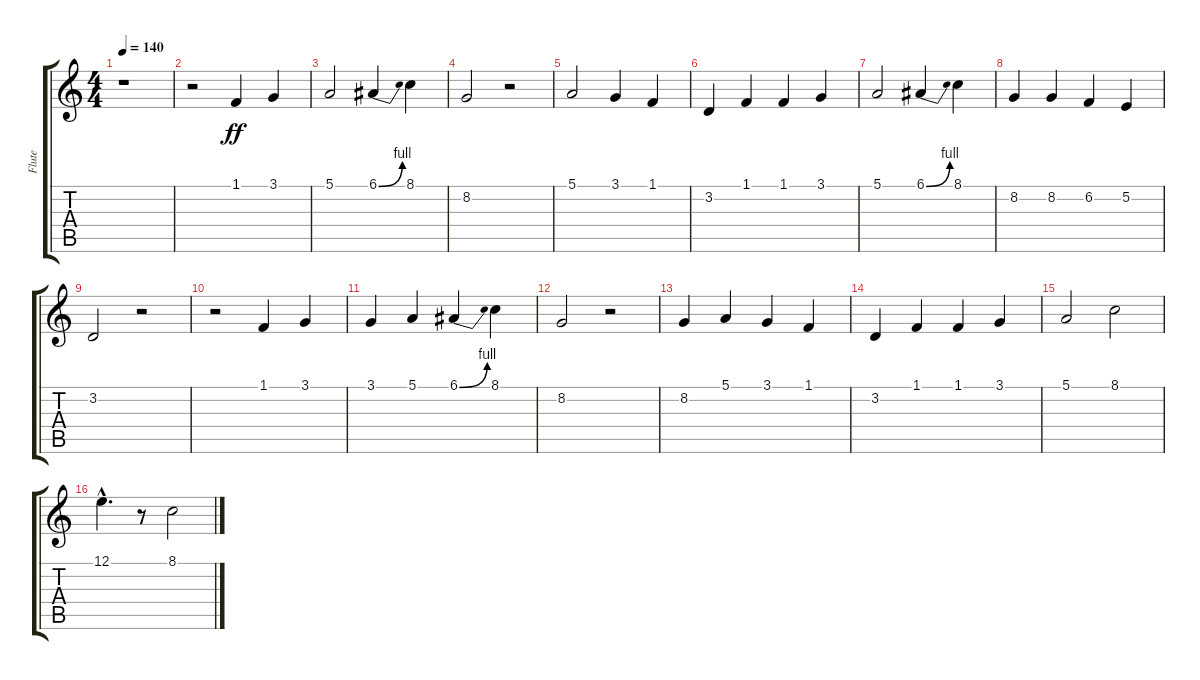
\track ("Flute" "Flute") {instrument flute}
\staff {score tabs}
\tuning (E4 B3 G3 D3 A2 E2) {hide}
\ts (4 4)
\tempo 140
\clef g2
\ks c
r.1{dy ff} |
r.2 1.1.4 3.1.4 |
5.1.2 6.1{be (bend 0 0 60 4)}.4 8.1.4 |
8.2.2 r.2 |
5.1.2 3.1.4 1.1.4 |
3.2.4 1.1.4 1.1.4 3.1.4 |
5.1.2 6.1{be (bend 0 0 60 4)}.4 8.1.4 |
8.2.4 8.2.4 6.2.4 5.2.4 |
3.2.2 r.2 |
r.2 1.1.4 3.1.4 |
3.1.4 5.1.4 6.1{be (bend 0 0 60 4)}.4 8.1.4 |
8.2.2 r.2 |
8.2.4 5.1.4 3.1.4 1.1.4 |
3.2.4 1.1.4 1.1.4 3.1.4 |
5.1.2 8.1.2 |
12.1{hac}.4{d} r.8 8.1.2
